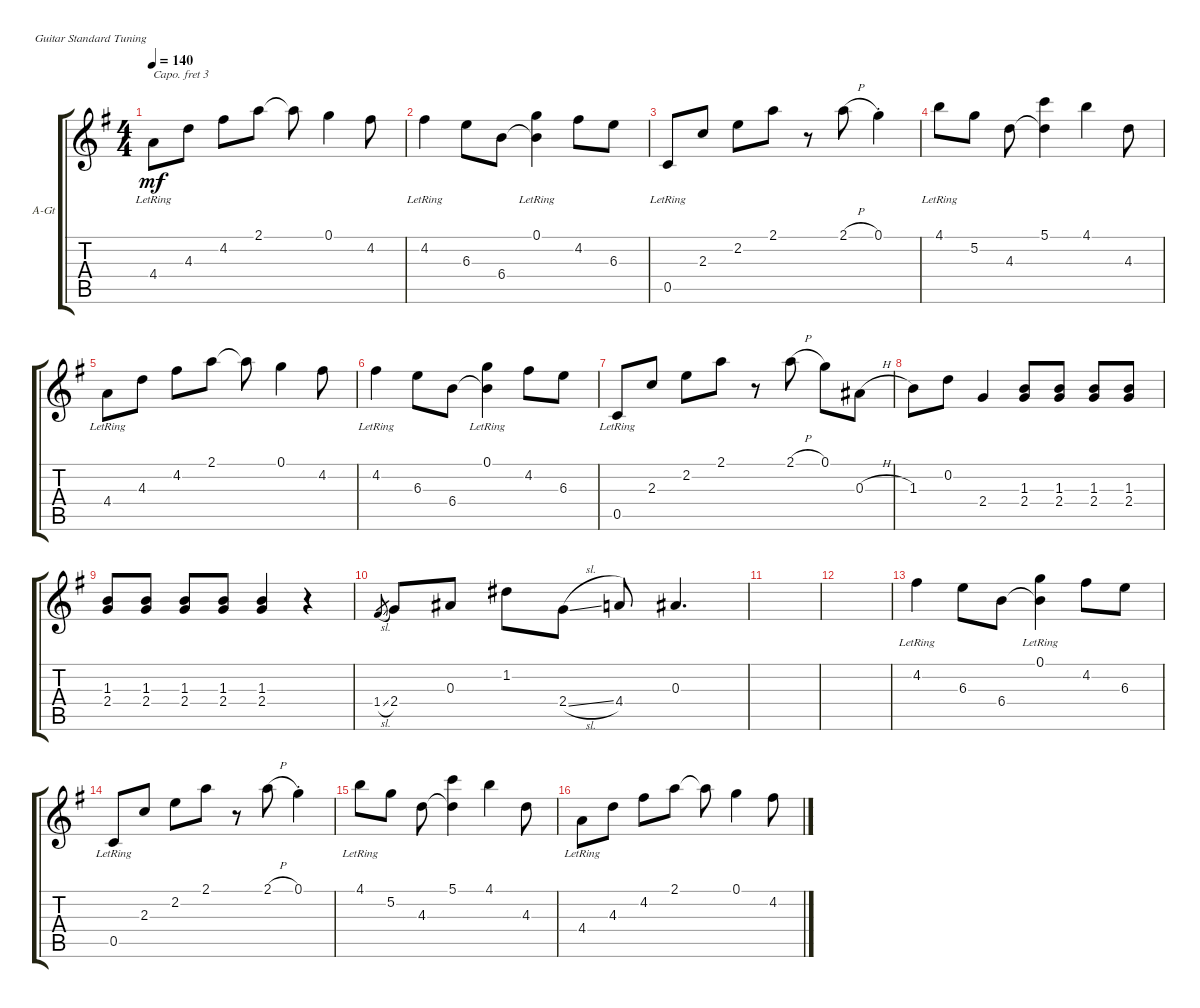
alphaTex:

\defaultSystemsLayout 4
\bracketExtendMode groupsimilarinstruments
\firstSystemTrackNameOrientation horizontal
\otherSystemsTrackNameOrientation horizontal
\track ("Acoustic Guitar" "A-Gt") {instrument acousticguitarsteel}
\staff {score tabs}
\capo 3
\tuning (E4 B3 G3 D3 A2 E2)
\ts (4 4)
\tempo 140
\clef g2
\ks g
4.4{lr}.8{dy mf} 4.3.8 4.2.8 2.1.8 2.1{t}.8 0.1.4 4.2.8 |
4.2{lr}.4 6.3.8 6.4.8 (6.4{t} 0.1{lr}).4 4.2.8 6.3.8 |
0.5{lr}.8 2.3.8 2.2.8 2.1.8 r.8 2.1{h}.8 0.1{st}.4 |
4.1{lr}.8 5.2.8 4.3.8 (4.3{t} 5.1).4 4.1.4 4.3.8 |
4.4{lr}.8 4.3.8 4.2.8 2.1.8 2.1{t}.8 0.1.4 4.2.8 |
4.2{lr}.4 6.3.8 6.4.8 (6.4{t} 0.1{lr}).4 4.2.8 6.3.8 |
0.5{lr}.8 2.3.8 2.2.8 2.1.8 r.8 2.1{h}.8 0.1.8 0.3{h}.8 |
1.3.8 0.2.8 2.4.4 (2.4 1.3).8 (2.4 1.3).8 (2.4 1.3).8 (2.4 1.3).8 |
(1.3 2.4).8 (1.3 2.4).8 (1.3 2.4).8 (1.3 2.4).8 (1.3 2.4).4 r.4 |
1.4{sl}.8{gr} 2.4.8 0.3.8 1.2.8 2.4{sl}.8 4.4.8 0.3.4{d} |
|
|
4.2{lr}.4 6.3.8 6.4.8 (6.4{t} 0.1{lr}).4 4.2.8 6.3.8 |
0.5{lr}.8 2.3.8 2.2.8 2.1.8 r.8 2.1{h}.8 0.1{st}.4 |
4.1{lr}.8 5.2.8 4.3.8 (4.3{t} 5.1).4 4.1.4 4.3.8 |
4.4{lr}.8 4.3.8 4.2.8 2.1.8 2.1{t}.8 0.1.4 4.2.8
